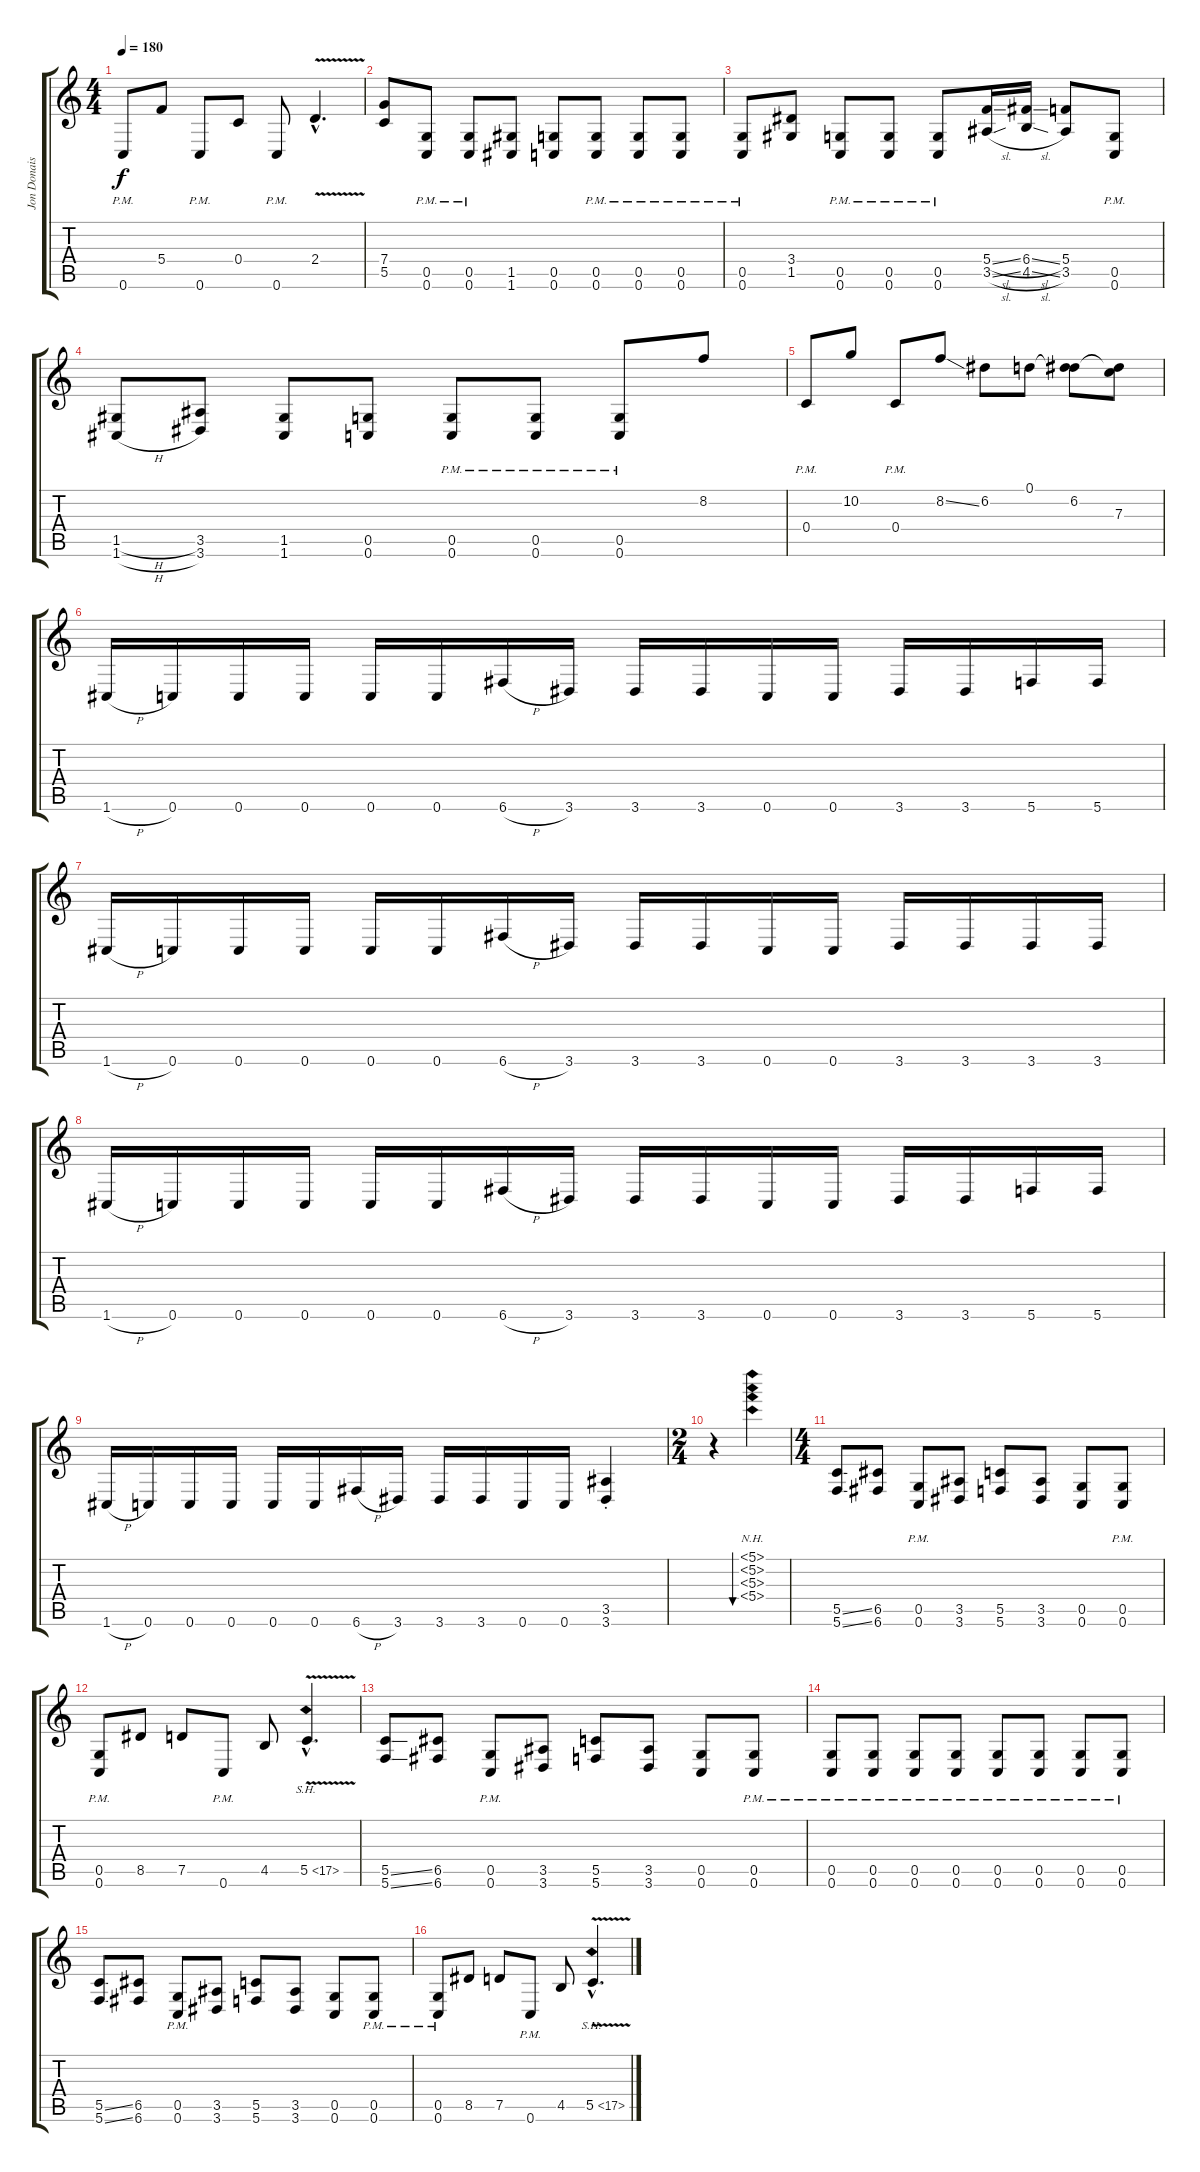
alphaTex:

\track ("Jon Donais" "Jon Donais") {instrument distortionguitar}
\staff {score tabs}
\tuning (D4 A3 F3 C3 G2 C2) {hide}
\ts (4 4)
\tempo 180
\clef g2
\ks c
0.6{pm}.8{dy f} 5.4.8 0.6{pm}.8 0.4.8 0.6{pm}.8 2.4{v hac}.4{d} |
(7.4 5.5).8 (0.5{pm} 0.6{pm}).8 (0.5{pm} 0.6{pm}).8 (1.5 1.6).8 (0.5 0.6).8 (0.5{pm} 0.6{pm}).8 (0.5{pm} 0.6{pm}).8 (0.5{pm} 0.6{pm}).8 |
(0.5{pm} 0.6{pm}).8 (3.4 1.5).8 (0.5{pm} 0.6{pm}).8 (0.5{pm} 0.6{pm}).8 (0.5{pm} 0.6{pm}).8 (5.4{sl} 3.5{sl}).16 (6.4{sl} 4.5{sl}).16 (5.4 3.5).8 (0.5{pm} 0.6{pm}).8 |
(1.5{h} 1.6{h}).8 (3.5 3.6).8 (1.5 1.6).8 (0.5 0.6).8 (0.5{pm} 0.6{pm}).8 (0.5{pm} 0.6{pm}).8 (0.5{pm} 0.6{pm}).8 8.2.8 |
0.4{pm}.8 10.2.8 0.4{pm}.8 8.2{ss}.8 6.2.8 0.1.8 (0.1{t} 6.2).8 (6.2{t} 7.3).8 |
1.6{h}.16 0.6.16 0.6.16 0.6.16 0.6.16 0.6.16 6.6{h}.16 3.6.16 3.6.16 3.6.16 0.6.16 0.6.16 3.6.16 3.6.16 5.6.16 5.6.16 |
1.6{h}.16 0.6.16 0.6.16 0.6.16 0.6.16 0.6.16 6.6{h}.16 3.6.16 3.6.16 3.6.16 0.6.16 0.6.16 3.6.16 3.6.16 3.6.16 3.6.16 |
1.6{h}.16 0.6.16 0.6.16 0.6.16 0.6.16 0.6.16 6.6{h}.16 3.6.16 3.6.16 3.6.16 0.6.16 0.6.16 3.6.16 3.6.16 5.6.16 5.6.16 |
1.6{h}.16 0.6.16 0.6.16 0.6.16 0.6.16 0.6.16 6.6{h}.16 3.6.16 3.6.16 3.6.16 0.6.16 0.6.16 (3.5{st} 3.6{st}).4 |
\ts (2 4)
r.4 (5.1{nh} 5.2{nh} 5.3{nh} 5.4{nh}).4{bu 480} |
\ts (4 4)
(5.5{ss} 5.6{ss}).8 (6.5 6.6).8 (0.5{pm} 0.6{pm}).8 (3.5 3.6).8 (5.5 5.6).8 (3.5 3.6).8 (0.5 0.6).8 (0.5{pm} 0.6{pm}).8 |
(0.5{pm} 0.6{pm}).8 8.5.8 7.5.8 0.6{pm}.8 4.5.8 5.5{sh 12 v hac}.4{d} |
(5.5{ss} 5.6{ss}).8 (6.5 6.6).8 (0.5{pm} 0.6{pm}).8 (3.5 3.6).8 (5.5 5.6).8 (3.5 3.6).8 (0.5 0.6).8 (0.5{pm} 0.6{pm}).8 |
(0.5{pm} 0.6{pm}).8 (0.5{pm} 0.6{pm}).8 (0.5{pm} 0.6{pm}).8 (0.5{pm} 0.6{pm}).8 (0.5{pm} 0.6{pm}).8 (0.5{pm} 0.6{pm}).8 (0.5{pm} 0.6{pm}).8 (0.5{pm} 0.6{pm}).8 |
(5.5{ss} 5.6{ss}).8 (6.5 6.6).8 (0.5{pm} 0.6{pm}).8 (3.5 3.6).8 (5.5 5.6).8 (3.5 3.6).8 (0.5 0.6).8 (0.5{pm} 0.6{pm}).8 |
(0.5{pm} 0.6{pm}).8 8.5.8 7.5.8 0.6{pm}.8 4.5.8 5.5{sh 12 v hac}.4{d}
